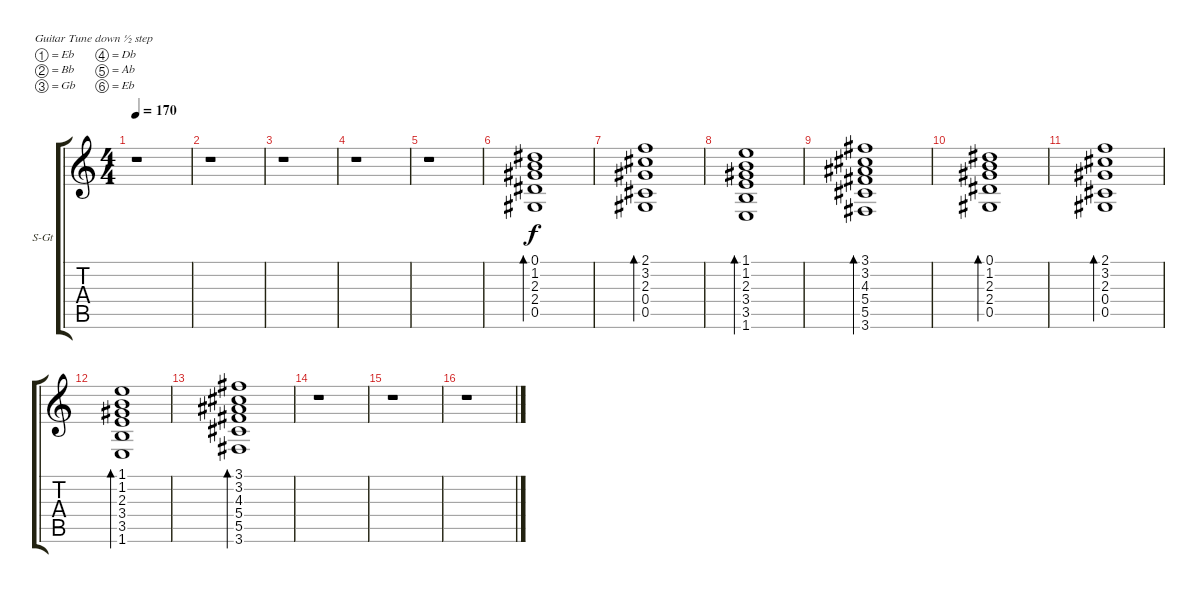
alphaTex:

\bracketExtendMode groupsimilarinstruments
\firstSystemTrackNameOrientation horizontal
\otherSystemsTrackNameOrientation horizontal
\track ("Акустическая гитара" "S-Gt") {instrument acousticguitarsteel}
\staff {score tabs}
\tuning (Eb4 Bb3 Gb3 Db3 Ab2 Eb2)
\ts (4 4)
\tempo 170
\clef g2
\ks c
r.1{dy ppp} |
r.1 |
r.1 |
r.1 |
r.1 |
(0.1 1.2 2.3 2.4 0.5).1{bd 120 dy f} |
(2.1 3.2 2.3 0.4 0.5).1{bd 120} |
(1.1 1.2 2.3 3.4 3.5 1.6).1{bd 120} |
(3.1 3.2 4.3 5.4 5.5 3.6).1{bd 120} |
(0.1 1.2 2.3 2.4 0.5).1{bd 120} |
(2.1 3.2 2.3 0.4 0.5).1{bd 120} |
(1.1 1.2 2.3 3.4 3.5 1.6).1{bd 120} |
(3.1 3.2 4.3 5.4 5.5 3.6).1{bd 120} |
r.1 |
r.1 |
r.1
